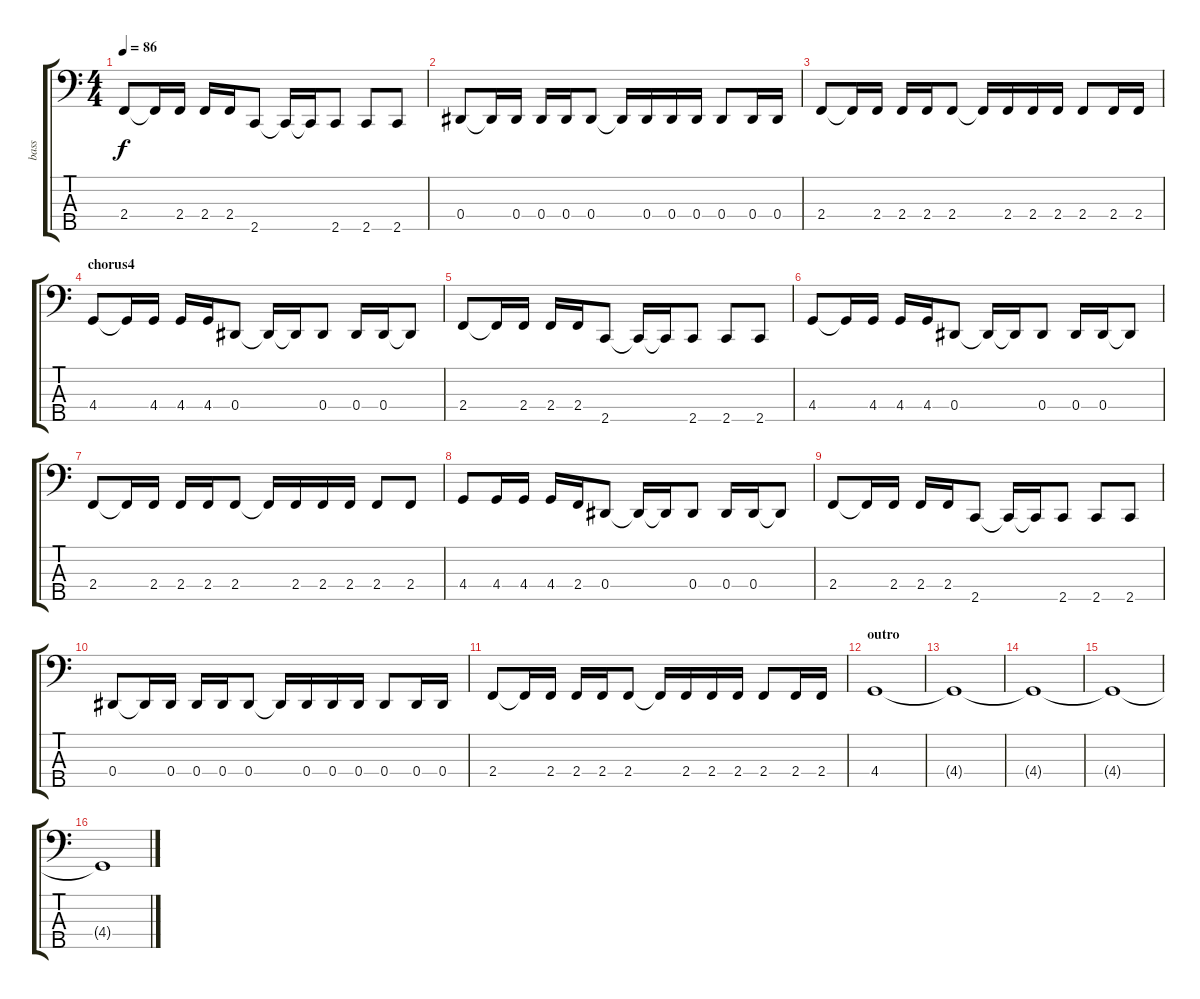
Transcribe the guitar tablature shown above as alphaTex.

\track ("bass" "bass") {instrument electricbassfinger}
\staff {score tabs}
\tuning (Gb2 Db2 Ab1 Eb1 Bb0) {hide}
\ts (4 4)
\tempo 86
\clef f4
\ks c
2.4.8{dy f} 2.4{t}.16 2.4.16 2.4.16 2.4.16 2.5.8 2.5{t}.16 2.5{t}.16 2.5.8 2.5.8 2.5.8 |
0.4.8 0.4{t}.16 0.4.16 0.4.16 0.4.16 0.4.8 0.4{t}.16 0.4.16 0.4.16 0.4.16 0.4.8 0.4.16 0.4.16 |
2.4.8 2.4{t}.16 2.4.16 2.4.16 2.4.16 2.4.8 2.4{t}.16 2.4.16 2.4.16 2.4.16 2.4.8 2.4.16 2.4.16 |
\section ("" "chorus4")
4.4.8 4.4{t}.16 4.4.16 4.4.16 4.4.16 0.4.8 0.4{t}.16 0.4{t}.16 0.4.8 0.4.16 0.4.16 0.4{t}.8 |
2.4.8 2.4{t}.16 2.4.16 2.4.16 2.4.16 2.5.8 2.5{t}.16 2.5{t}.16 2.5.8 2.5.8 2.5.8 |
4.4.8 4.4{t}.16 4.4.16 4.4.16 4.4.16 0.4.8 0.4{t}.16 0.4{t}.16 0.4.8 0.4.16 0.4.16 0.4{t}.8 |
2.4.8 2.4{t}.16 2.4.16 2.4.16 2.4.16 2.4.8 2.4{t}.16 2.4.16 2.4.16 2.4.16 2.4.8 2.4.8 |
4.4.8 4.4.16 4.4.16 4.4.16 2.4.16 0.4.8 0.4{t}.16 0.4{t}.16 0.4.8 0.4.16 0.4.16 0.4{t}.8 |
2.4.8 2.4{t}.16 2.4.16 2.4.16 2.4.16 2.5.8 2.5{t}.16 2.5{t}.16 2.5.8 2.5.8 2.5.8 |
0.4.8 0.4{t}.16 0.4.16 0.4.16 0.4.16 0.4.8 0.4{t}.16 0.4.16 0.4.16 0.4.16 0.4.8 0.4.16 0.4.16 |
2.4.8 2.4{t}.16 2.4.16 2.4.16 2.4.16 2.4.8 2.4{t}.16 2.4.16 2.4.16 2.4.16 2.4.8 2.4.16 2.4.16 |
\section ("" "outro")
4.4.1 |
4.4{t}.1 |
4.4{t}.1 |
4.4{t}.1 |
4.4{t}.1
